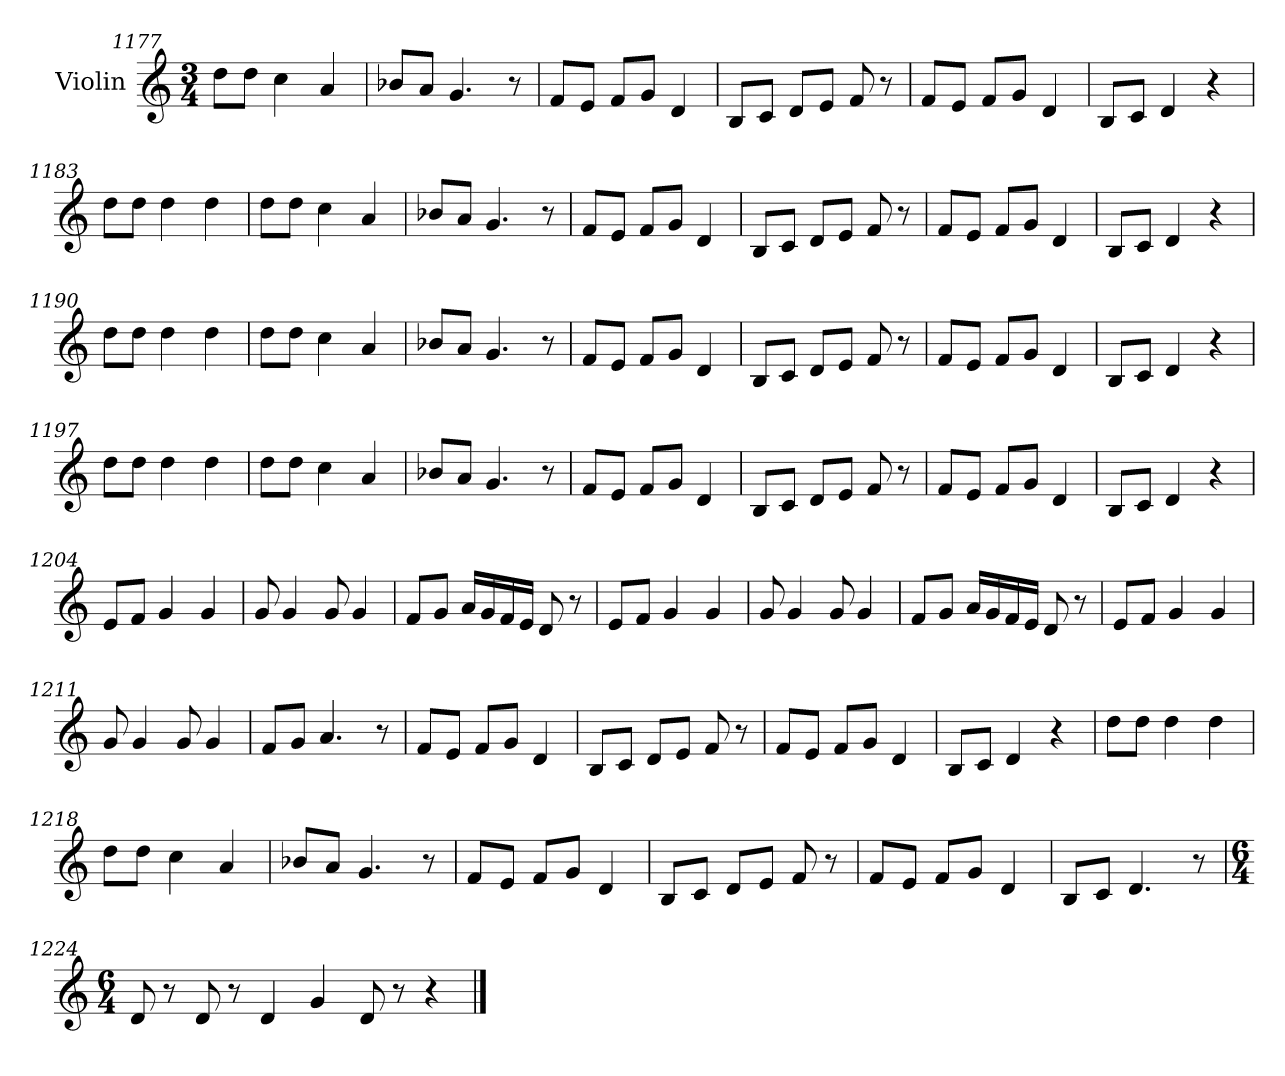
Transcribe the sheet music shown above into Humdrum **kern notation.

**kern
*part1
*staff1
*I"Violin
*clefG2
*k[]
*C:
*M3/4
=1177
8dd\L
8dd\J
4cc\
4a/
=1178
8b-X/L
8a/J
4.g/
8r
=1179
8f/L
8e/J
8f/L
8g/J
4d/
=1180
8B/L
8c/J
8d/L
8e/J
8f/
8r
!!LO:PB:g=z
=1181
8f/L
8e/J
8f/L
8g/J
4d/
!!LO:PB:g=z
=1182
8B/L
8c/J
4d/
4r
=1183
8dd\L
8dd\J
4dd\
4dd\
=1184
8dd\L
8dd\J
4cc\
4a/
=1185
8b-X/L
8a/J
4.g/
8r
=1186
8f/L
8e/J
8f/L
8g/J
4d/
!!LO:PB:g=z
=1187
8B/L
8c/J
8d/L
8e/J
8f/
8r
!!LO:PB:g=z
=1188
8f/L
8e/J
8f/L
8g/J
4d/
=1189
8B/L
8c/J
4d/
4r
=1190
8dd\L
8dd\J
4dd\
4dd\
=1191
8dd\L
8dd\J
4cc\
4a/
=1192
8b-X/L
8a/J
4.g/
8r
!!LO:PB:g=z
=1193
8f/L
8e/J
8f/L
8g/J
4d/
=1194
8B/L
8c/J
8d/L
8e/J
8f/
8r
=1195
8f/L
8e/J
8f/L
8g/J
4d/
=1196
8B/L
8c/J
4d/
4r
=1197
8dd\L
8dd\J
4dd\
4dd\
=1198
8dd\L
8dd\J
4cc\
4a/
!!LO:PB:g=z
=1199
8b-X/L
8a/J
4.g/
8r
!!LO:PB:g=z
=1200
8f/L
8e/J
8f/L
8g/J
4d/
=1201
8B/L
8c/J
8d/L
8e/J
8f/
8r
=1202
8f/L
8e/J
8f/L
8g/J
4d/
=1203
8B/L
8c/J
4d/
4r
=1204
8e/L
8f/J
4g/
4g/
!!LO:PB:g=z
=1205
8g/
4g/
8g/
4g/
!!LO:PB:g=z
=1206
8f/L
8g/J
16a/LL
16g/
16f/
16e/JJ
8d/
8r
=1207
8e/L
8f/J
4g/
4g/
=1208
8g/
4g/
8g/
4g/
=1209
8f/L
8g/J
16a/LL
16g/
16f/
16e/JJ
8d/
8r
=1210
8e/L
8f/J
4g/
4g/
!!LO:PB:g=z
=1211
8g/
4g/
8g/
4g/
!!LO:PB:g=z
=1212
8f/L
8g/J
4.a/
8r
=1213
8f/L
8e/J
8f/L
8g/J
4d/
=1214
8B/L
8c/J
8d/L
8e/J
8f/
8r
=1215
8f/L
8e/J
8f/L
8g/J
4d/
=1216
8B/L
8c/J
4d/
4r
!!LO:PB:g=z
=1217
8dd\L
8dd\J
4dd\
4dd\
!!LO:PB:g=z
=1218
8dd\L
8dd\J
4cc\
4a/
=1219
8b-X/L
8a/J
4.g/
8r
=1220
8f/L
8e/J
8f/L
8g/J
4d/
=1221
8B/L
8c/J
8d/L
8e/J
8f/
8r
=1222
8f/L
8e/J
8f/L
8g/J
4d/
!!LO:PB:g=z
=1223
8B/L
8c/J
4.d/
8r
!!LO:PB:g=z
=1224
*M6/4
*MM80
8d/
8r
8d/
8r
4d/
4g/
8d/
8r
4r
==
*-
